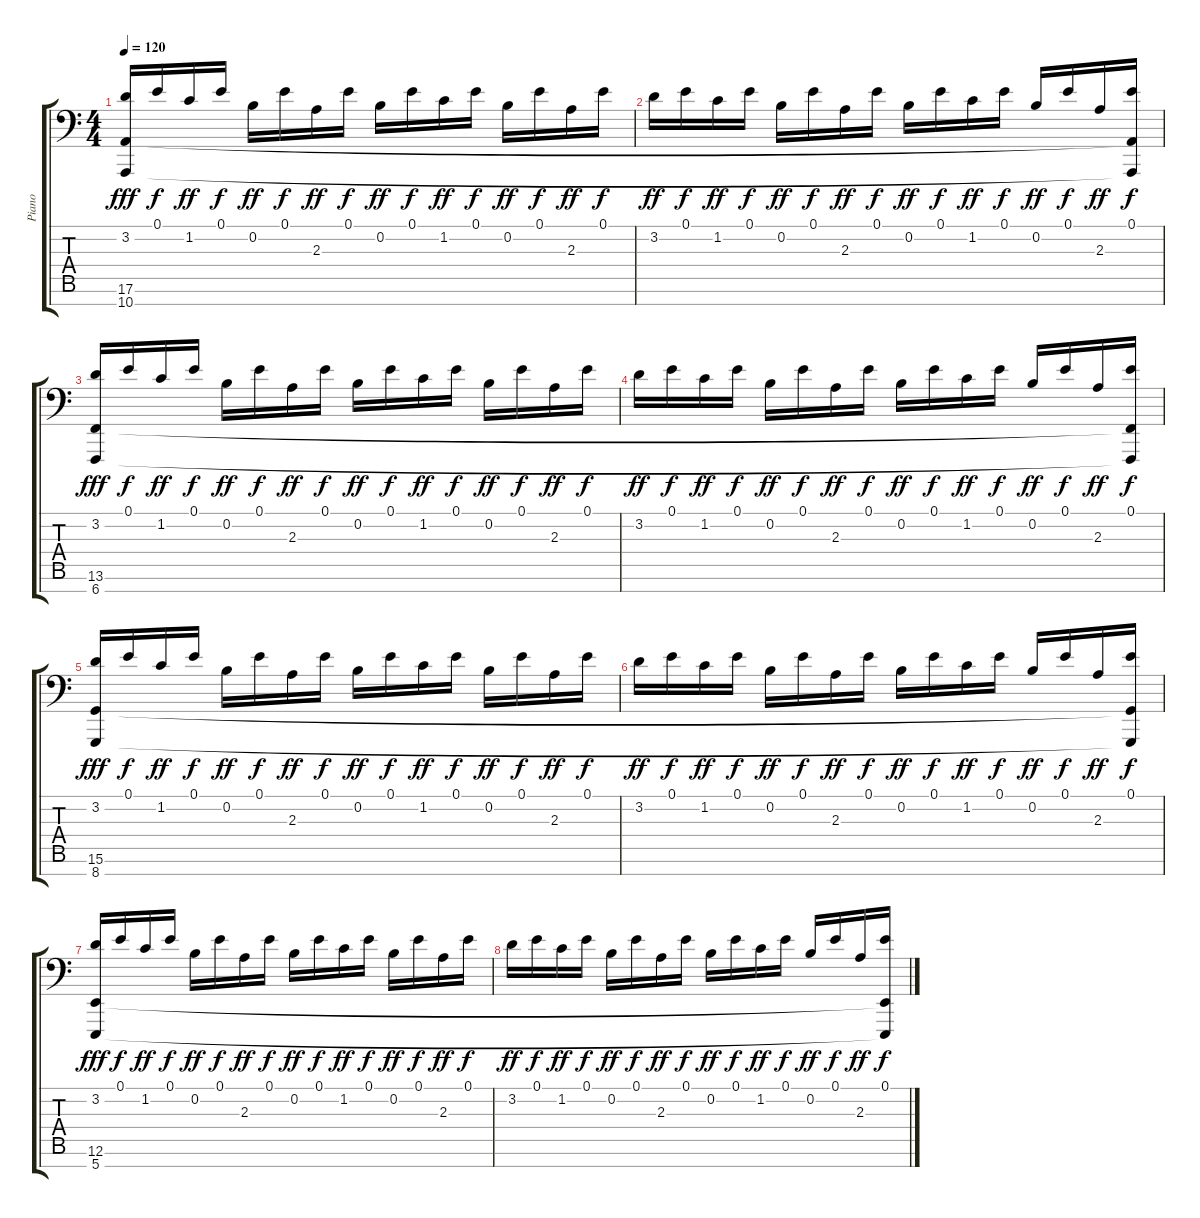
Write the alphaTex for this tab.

\track ("Piano" "Piano") {instrument acousticgrandpiano}
\staff {score tabs}
\tuning (E4 B3 G3 D3 A2 E1 B0) {hide}
\ts (4 4)
\tempo 120
\clef f4
\ks c
(3.2 17.6 10.7).16{dy fff} 0.1.16{dy f} 1.2.16{dy ff} 0.1.16{dy f} 0.2.16{dy ff} 0.1.16{dy f} 2.3.16{dy ff} 0.1.16{dy f} 0.2.16{dy ff} 0.1.16{dy f} 1.2.16{dy ff} 0.1.16{dy f} 0.2.16{dy ff} 0.1.16{dy f} 2.3.16{dy ff} 0.1.16{dy f} |
3.2.16{dy ff} 0.1.16{dy f} 1.2.16{dy ff} 0.1.16{dy f} 0.2.16{dy ff} 0.1.16{dy f} 2.3.16{dy ff} 0.1.16{dy f} 0.2.16{dy ff} 0.1.16{dy f} 1.2.16{dy ff} 0.1.16{dy f} 0.2.16{dy ff} 0.1.16{dy f} 2.3.16{dy ff} (0.1 17.6{t} 10.7{t}).16{dy f} |
(3.2 13.6 6.7).16{dy fff} 0.1.16{dy f} 1.2.16{dy ff} 0.1.16{dy f} 0.2.16{dy ff} 0.1.16{dy f} 2.3.16{dy ff} 0.1.16{dy f} 0.2.16{dy ff} 0.1.16{dy f} 1.2.16{dy ff} 0.1.16{dy f} 0.2.16{dy ff} 0.1.16{dy f} 2.3.16{dy ff} 0.1.16{dy f} |
3.2.16{dy ff} 0.1.16{dy f} 1.2.16{dy ff} 0.1.16{dy f} 0.2.16{dy ff} 0.1.16{dy f} 2.3.16{dy ff} 0.1.16{dy f} 0.2.16{dy ff} 0.1.16{dy f} 1.2.16{dy ff} 0.1.16{dy f} 0.2.16{dy ff} 0.1.16{dy f} 2.3.16{dy ff} (0.1 13.6{t} 6.7{t}).16{dy f} |
(3.2 15.6 8.7).16{dy fff} 0.1.16{dy f} 1.2.16{dy ff} 0.1.16{dy f} 0.2.16{dy ff} 0.1.16{dy f} 2.3.16{dy ff} 0.1.16{dy f} 0.2.16{dy ff} 0.1.16{dy f} 1.2.16{dy ff} 0.1.16{dy f} 0.2.16{dy ff} 0.1.16{dy f} 2.3.16{dy ff} 0.1.16{dy f} |
3.2.16{dy ff} 0.1.16{dy f} 1.2.16{dy ff} 0.1.16{dy f} 0.2.16{dy ff} 0.1.16{dy f} 2.3.16{dy ff} 0.1.16{dy f} 0.2.16{dy ff} 0.1.16{dy f} 1.2.16{dy ff} 0.1.16{dy f} 0.2.16{dy ff} 0.1.16{dy f} 2.3.16{dy ff} (0.1 15.6{t} 8.7{t}).16{dy f} |
(3.2 12.6 5.7).16{dy fff} 0.1.16{dy f} 1.2.16{dy ff} 0.1.16{dy f} 0.2.16{dy ff} 0.1.16{dy f} 2.3.16{dy ff} 0.1.16{dy f} 0.2.16{dy ff} 0.1.16{dy f} 1.2.16{dy ff} 0.1.16{dy f} 0.2.16{dy ff} 0.1.16{dy f} 2.3.16{dy ff} 0.1.16{dy f} |
3.2.16{dy ff} 0.1.16{dy f} 1.2.16{dy ff} 0.1.16{dy f} 0.2.16{dy ff} 0.1.16{dy f} 2.3.16{dy ff} 0.1.16{dy f} 0.2.16{dy ff} 0.1.16{dy f} 1.2.16{dy ff} 0.1.16{dy f} 0.2.16{dy ff} 0.1.16{dy f} 2.3.16{dy ff} (0.1 12.6{t} 5.7{t}).16{dy f}
